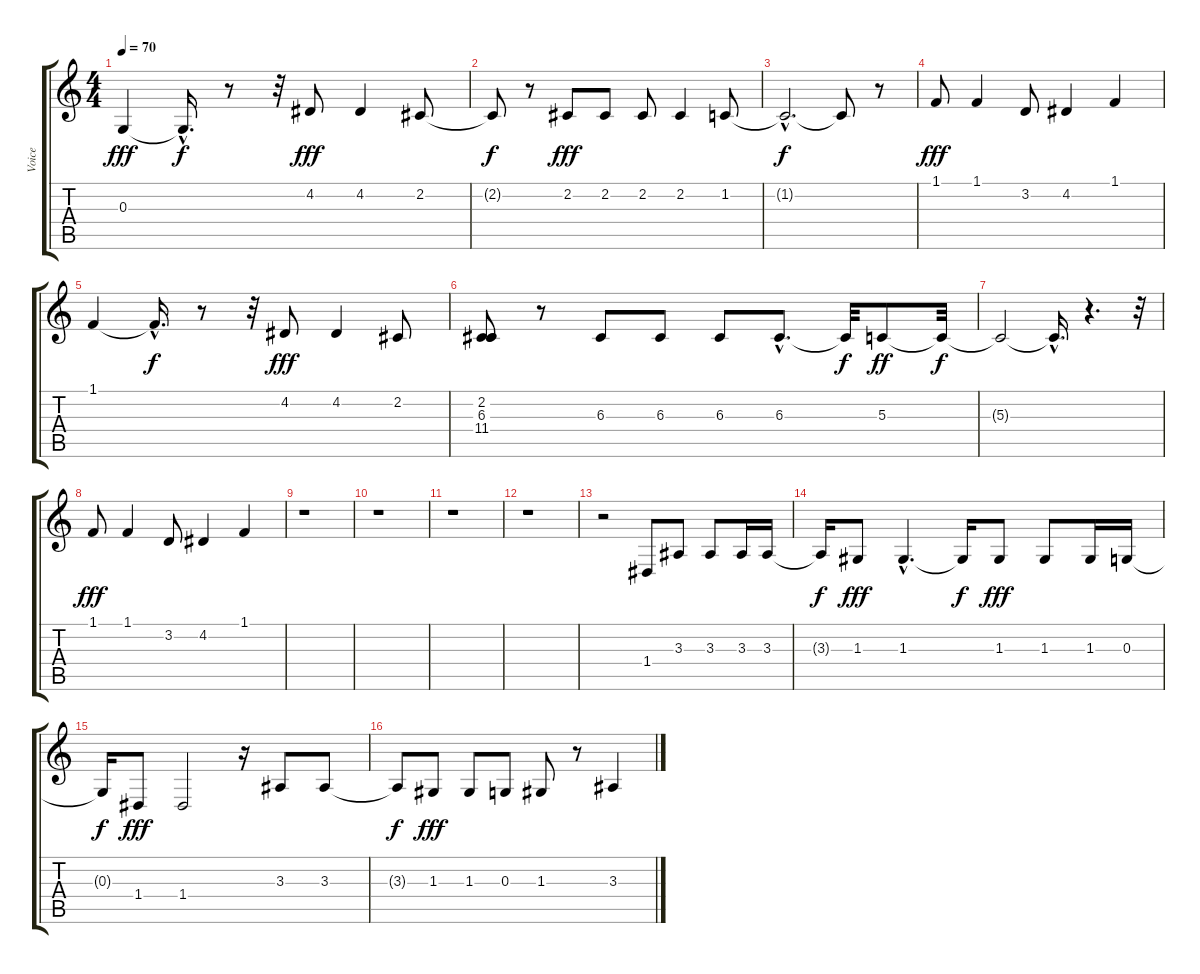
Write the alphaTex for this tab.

\track ("Voice" "Voice") {instrument accordion}
\staff {score tabs}
\tuning (E4 B3 G3 D3 A2 E2) {hide}
\ts (4 4)
\tempo 70
\clef g2
\ks c
0.3.4{dy fff} 0.3{hac t}.16{d dy f} r.8 r.32 4.2.8{dy fff} 4.2.4 2.2.8 |
2.2{t}.8{dy f} r.8 2.2.8{dy fff} 2.2.8 2.2.8 2.2.4 1.2.8 |
1.2{hac t}.2{d dy f} 1.2{t}.8 r.8 |
1.1.8{dy fff} 1.1.4 3.2.8 4.2.4 1.1.4 |
1.1.4 1.1{hac t}.16{d dy f} r.8 r.32 4.2.8{dy fff} 4.2.4 2.2.8 |
(2.2 6.3 11.4).8 r.8 6.3.8 6.3.8 6.3.8 6.3{hac}.8{d} 6.3{t}.32{dy f} 5.3.8{dy ff} 5.3{t}.32{dy f} |
5.3{t}.2 5.3{hac t}.16{d} r.4{d} r.32 |
1.1.8{dy fff} 1.1.4 3.2.8 4.2.4 1.1.4 |
r.1 |
r.1 |
r.1 |
r.1 |
r.2 1.4.8 3.3.8 3.3.8 3.3.16 3.3.16 |
3.3{t}.16{dy f} 1.3.8{dy fff} 1.3{hac}.4{d} 1.3{t}.16{dy f} 1.3.8{dy fff} 1.3.8 1.3.16 0.3.16 |
0.3{t}.16{dy f} 1.4.8{dy fff} 1.4.2 r.16 3.3.8 3.3.8 |
3.3{t}.8{dy f} 1.3.8{dy fff} 1.3.8 0.3.8 1.3.8 r.8 3.3.4
